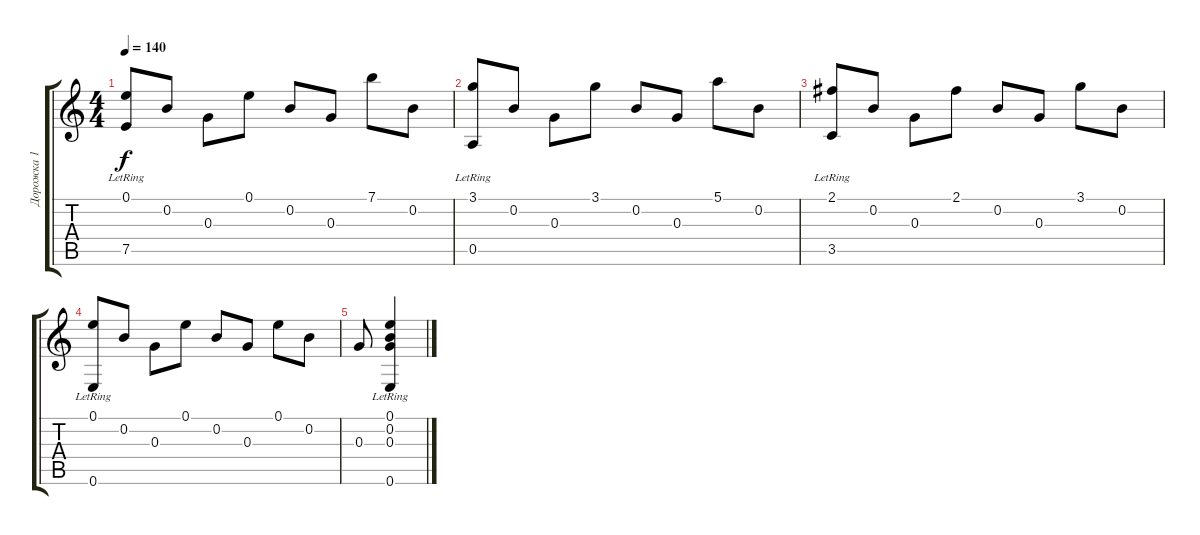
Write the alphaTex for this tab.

\track ("Дорожка 1" "Дорожка 1") {instrument acousticguitarsteel}
\staff {score tabs}
\tuning (E4 B3 G3 D3 A2 E2) {hide}
\ts (4 4)
\tempo 140
\clef g2
\ks c
(0.1 7.5{lr}).8{dy f} 0.2.8 0.3.8 0.1.8 0.2.8 0.3.8 7.1.8 0.2.8 |
(3.1 0.5{lr}).8 0.2.8 0.3.8 3.1.8 0.2.8 0.3.8 5.1.8 0.2.8 |
(2.1 3.5{lr}).8 0.2.8 0.3.8 2.1.8 0.2.8 0.3.8 3.1.8 0.2.8 |
(0.1 0.6{lr}).8 0.2.8 0.3.8 0.1.8 0.2.8 0.3.8 0.1.8 0.2.8 |
0.3.8 (0.1{lr} 0.2{lr} 0.3{lr} 0.6{lr}).4
